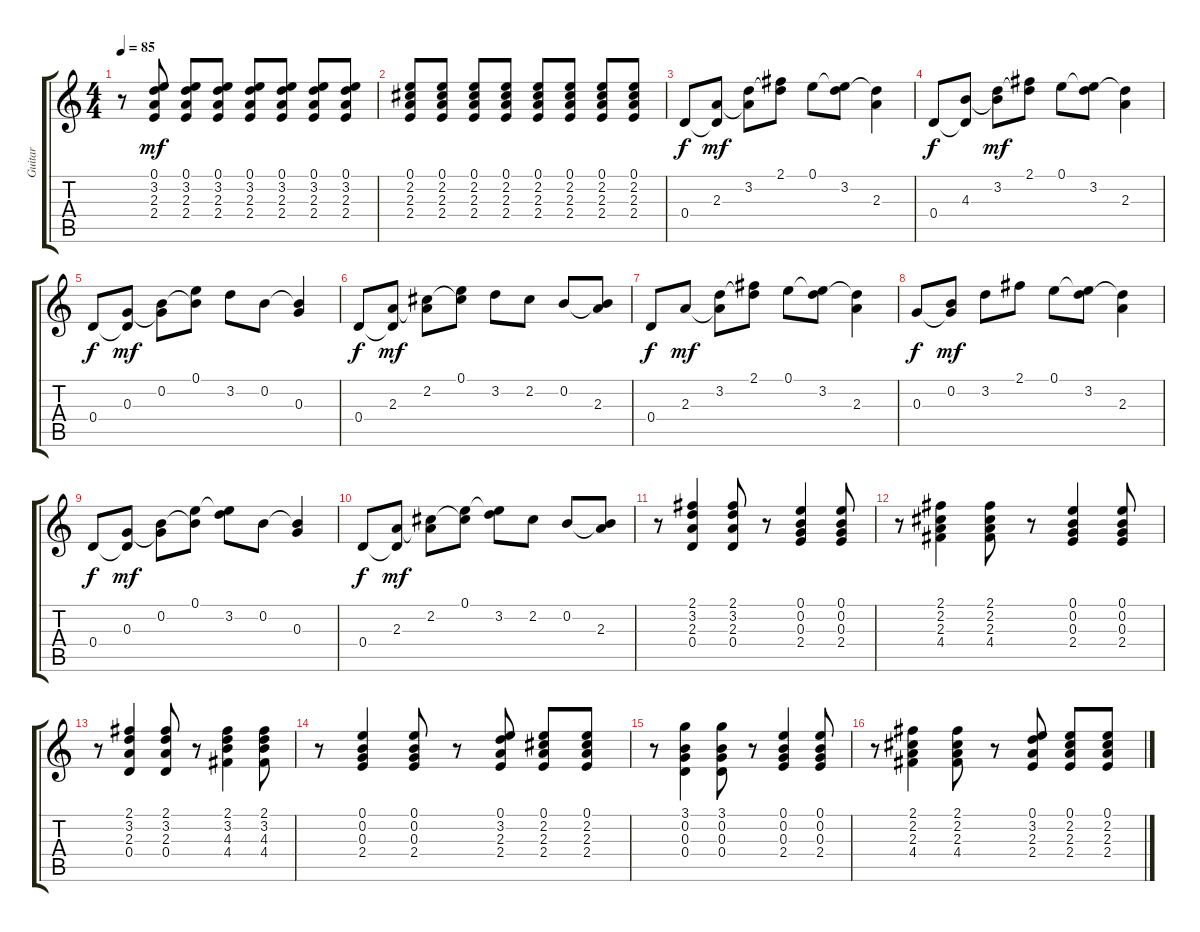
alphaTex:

\track ("Guitar" "Guitar") {instrument acousticguitarsteel}
\staff {score tabs}
\tuning (E4 B3 G3 D3 A2 E2) {hide}
\ts (4 4)
\tempo 85
\clef g2
\ks c
r.8{dy mf} (0.1 3.2 2.3 2.4).8 (0.1 3.2 2.3 2.4).8 (0.1 3.2 2.3 2.4).8 (0.1 3.2 2.3 2.4).8 (0.1 3.2 2.3 2.4).8 (0.1 3.2 2.3 2.4).8 (0.1 3.2 2.3 2.4).8 |
(0.1 2.2 2.3 2.4).8 (0.1 2.2 2.3 2.4).8 (0.1 2.2 2.3 2.4).8 (0.1 2.2 2.3 2.4).8 (0.1 2.2 2.3 2.4).8 (0.1 2.2 2.3 2.4).8 (0.1 2.2 2.3 2.4).8 (0.1 2.2 2.3 2.4).8 |
0.4.8{dy f} (2.3 0.4{t}).8{dy mf} (3.2 2.3{t}).8 (2.1 3.2{t}).8 0.1.8 (0.1{t} 3.2).8 (3.2{t} 2.3).4 |
0.4.8{dy f} (4.3 0.4{t}).8 (3.2 4.3{t}).8{dy mf} (2.1 3.2{t}).8 0.1.8 (0.1{t} 3.2).8 (3.2{t} 2.3).4 |
0.4.8{dy f} (0.3 0.4{t}).8{dy mf} (0.2 0.3{t}).8 (0.1 0.2{t}).8 3.2.8 0.2.8 (0.2{t} 0.3).4 |
0.4.8{dy f} (2.3 0.4{t}).8{dy mf} (2.2 2.3{t}).8 (0.1 2.2{t}).8 3.2.8 2.2.8 0.2.8 (0.2{t} 2.3).8 |
0.4.8{dy f} 2.3.8{dy mf} (3.2 2.3{t}).8 (2.1 3.2{t}).8 0.1.8 (0.1{t} 3.2).8 (3.2{t} 2.3).4 |
0.3.8{dy f} (0.2 0.3{t}).8{dy mf} 3.2.8 2.1.8 0.1.8 (0.1{t} 3.2).8 (3.2{t} 2.3).4 |
0.4.8{dy f} (0.3 0.4{t}).8{dy mf} (0.2 0.3{t}).8 (0.1 0.2{t}).8 (0.1{t} 3.2).8 0.2.8 (0.2{t} 0.3).4 |
0.4.8{dy f} (2.3 0.4{t}).8{dy mf} (2.2 2.3{t}).8 (0.1 2.2{t}).8 (0.1{t} 3.2).8 2.2.8 0.2.8 (0.2{t} 2.3).8 |
r.8 (2.1 3.2 2.3 0.4).4 (2.1 3.2 2.3 0.4).8 r.8 (0.1 0.2 0.3 2.4).4 (0.1 0.2 0.3 2.4).8 |
r.8 (2.1 2.2 2.3 4.4).4 (2.1 2.2 2.3 4.4).8 r.8 (0.1 0.2 0.3 2.4).4 (0.1 0.2 0.3 2.4).8 |
r.8 (2.1 3.2 2.3 0.4).4 (2.1 3.2 2.3 0.4).8 r.8 (2.1 3.2 4.3 4.4).4 (2.1 3.2 4.3 4.4).8 |
r.8 (0.1 0.2 0.3 2.4).4 (0.1 0.2 0.3 2.4).8 r.8 (0.1 3.2 2.3 2.4).8 (0.1 2.2 2.3 2.4).8 (0.1 2.2 2.3 2.4).8 |
r.8 (3.1 0.2 0.3 0.4).4 (3.1 0.2 0.3 0.4).8 r.8 (0.1 0.2 0.3 2.4).4 (0.1 0.2 0.3 2.4).8 |
r.8 (2.1 2.2 2.3 4.4).4 (2.1 2.2 2.3 4.4).8 r.8 (0.1 3.2 2.3 2.4).8 (0.1 2.2 2.3 2.4).8 (0.1 2.2 2.3 2.4).8
